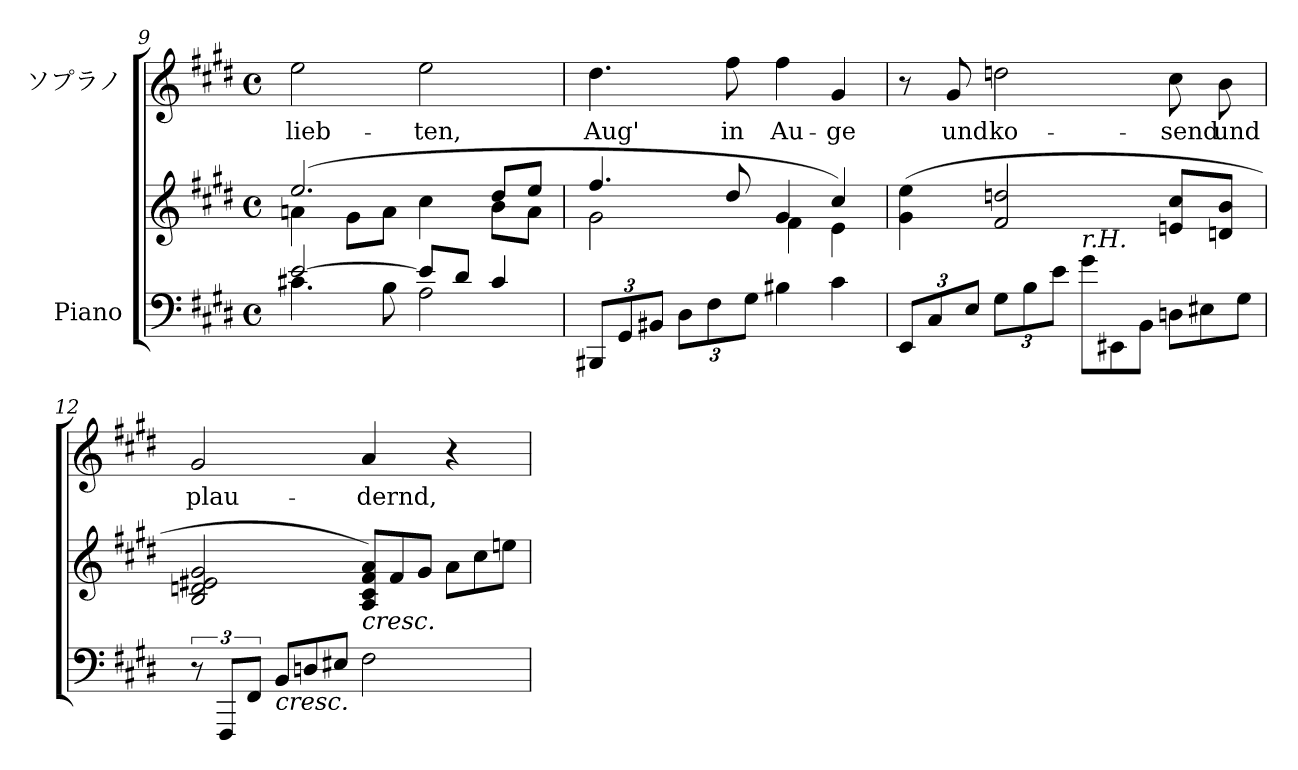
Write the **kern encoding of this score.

**kern	**kern	**kern	**text
*part2	*part2	*part1	*part1
*staff3	*staff2	*staff1	*staff1
*I"Piano	*	*I"ソプラノ	*
*clefF4	*clefG2	*clefG2	*
*k[f#c#g#d#]	*k[f#c#g#d#]	*k[f#c#g#d#]	*
*M4/4	*M4/4	*M4/4	*
*met(c)	*met(c)	*met(c)	*
*MM114	*MM114	*MM114	*
=9	=9	=9	=9
*^	*^	*	*
!	!	!	!	!	!LO:LY:b
[2e/	4.c#X\	(>2.ee/	4an\	2ee\	-lieb-
.	.	.	8g#\L	.	.
.	8B\	.	8a\J	.	.
!	!	!	!	!	!LO:LY:b
8e/L]	2A\	.	4cc#\	2ee\	-ten,
8d#/J	.	.	.	.	.
4c#/	.	8dd#/L	8b\L	.	.
.	.	8ee/J	8a\J	.	.
*v	*v	*	*	*	*
!!LO:LB:g=z
=10	=10	=10	=10	=10
*Xbrackettup	*	*	*	*
!	!	!	!	!LO:LY:b
12BBB#X/L	4.ff#/	2g#\	4.dd#\	Aug'
12GG#/	.	.	.	.
12BB#X/J	.	.	.	.
12D#\L	.	.	.	.
12F#\	.	.	.	.
!	!	!	!	!LO:LY:b
.	8dd#/	.	8ff#\	in
12G#\J	.	.	.	.
*	*	*	*MM112	*
!	!	!	!	!LO:LY:b
4B#X\	4g#/	4f#\	4ff#\	Au-
*	*	*	*MM110	*
!	!	!	!	!LO:LY:b
4c#\	4cc#/)	4e\	4g#/	-ge
*	*v	*v	*	*
=11	=11	=11	=11
*	*	*MM114	*
12EE/L	(>4g#\ 4ee\	8r	.
12C#/	.	.	.
!	!	!	!LO:LY:b
.	.	8g#/	und
12E/J	.	.	.
!	!	!	!LO:LY:b
12G#\L	2f#/ 2ddn/	2ddn\	ko-
12B\	.	.	.
12e\J	.	.	.
*Xtuplet	*	*	*
!LO:TX:a:i:t=r.H.	!	!	!
12g#\L	.	.	.
12EE#X\	.	.	.
12BB\J	.	.	.
*	*	*MM110	*
!	!	!	!LO:LY:b
12Dn\L	8en/ 8cc#/L	8cc#\	-send
12E#X\	.	.	.
!	!	!	!LO:LY:b
.	8dn/ 8b/J	8b\	und
12G#\J	.	.	.
=12	=12	=12	=12
*tuplet	*	*	*
*brackettup	*	*	*
*	*	*MM114	*
!	!	!	!LO:LY:b
12r	2B/ 2dn/ 2e#X/ 2g#/	2g#/	plau-
12FFF#/L	.	.	.
12FF#/J	.	.	.
*Xtuplet	*	*	*
!LO:TX:b:i:t=cresc.	!	!	!
12BB/L	.	.	.
12Dn/	.	.	.
12E#X/J	.	.	.
*	*Xtuplet	*	*
*	*	*MM112	*
!	!LO:TX:b:i:t=cresc.	!	!
!	!	!	!LO:LY:b
2F#\	12A/ 12c#/ 12f#/ 12a/L)	4a/	-dernd,
.	12f#/	.	.
.	12g#/J	.	.
*	*	*MM110	*
.	12a\L	4r	.
.	12cc#\	.	.
.	12een\J	.	.
=	=	=	=
*-	*-	*-	*-
